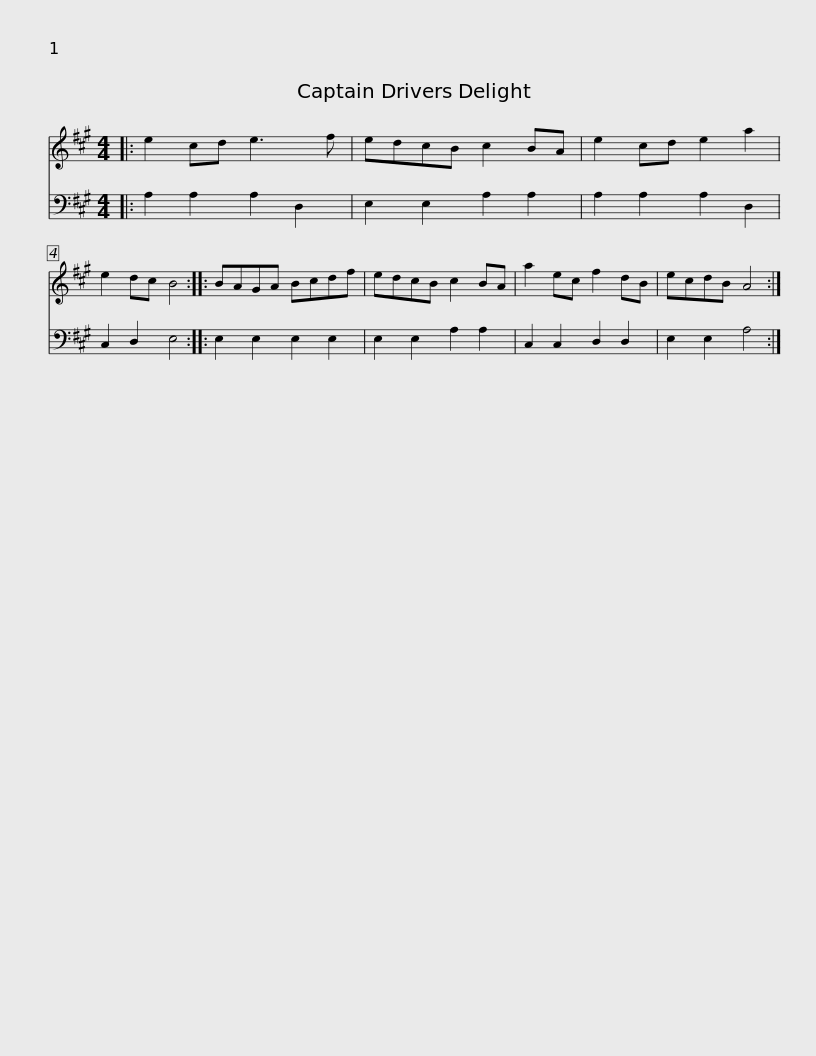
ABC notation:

X:1
%%score 1 2
L:1/8
M:4/4
I:linebreak $
K:A
V:1 treble
V:2 bass
V:1
|: e2 cd e3 f | edcB c2 BA | e2 cd e2 a2 | e2 dc B4 :: BAGA Bcdf | %5
 edcB c2 BA |$ a2 ec f2 dB | ecdB A4 :| %8
V:2
|: A,2 A,2 A,2 D,2 | E,2 E,2 A,2 A,2 | A,2 A,2 A,2 D,2 | C,2 D,2 E,4 :: E,2 E,2 E,2 E,2 | %5
 E,2 E,2 A,2 A,2 |$ C,2 C,2 D,2 D,2 | E,2 E,2 A,4 :| %8
